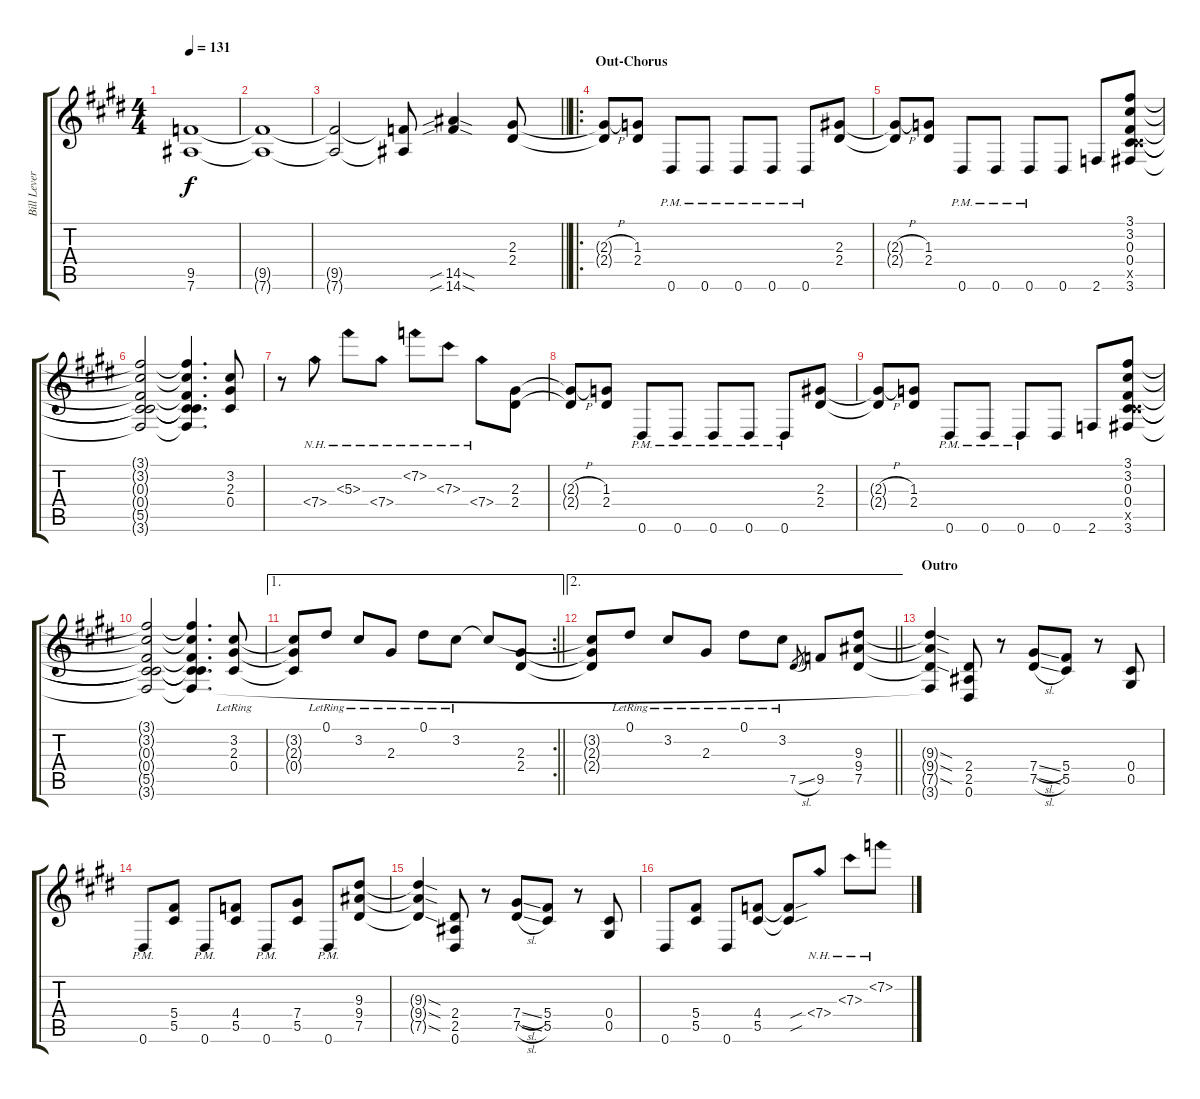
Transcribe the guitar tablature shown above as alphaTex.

\track ("Bill Leverty Dist. Rhy Right" "Bill Lever") {instrument overdrivenguitar}
\staff {score tabs}
\tuning (Eb4 Bb3 Gb3 Db3 Ab2 Eb2) {hide}
\ts (4 4)
\tempo 131
\clef g2
\ks e
(9.5{t} 7.6{t}).1{dy f} |
(9.5{t} 7.6{t}).1 |
\barLineRight lightlight
(9.5{t} 7.6{t}).2 (9.5{t} 7.6{t}).8 (14.5{sib sod} 14.6{sib sod}).4 (2.3 2.4).8 |
\ro
\section ("" "Out-Chorus")
(2.3{h t} 2.4{t}).8 (1.3 2.4).8 0.6{pm}.8 0.6{pm}.8 0.6{pm}.8 0.6{pm}.8 0.6{pm}.8 (2.3 2.4).8 |
(2.3{h t} 2.4{t}).8 (1.3 2.4).8 0.6{pm}.8 0.6{pm}.8 0.6{pm}.8 0.6.8 2.6.8 (3.1 3.2 0.3 0.4 5.5{x} 3.6).8 |
(3.1{t} 3.2{t} 0.3{t} 0.4{t} 5.5{t} 3.6{t}).2 (3.1{t} 3.2{t} 0.3{t} 0.4{t} 5.5{t} 3.6{t}).4{d} (3.2 2.3 0.4).8 |
r.8 7.4{nh}.8 5.3{nh}.8 7.4{nh}.8 7.2{nh}.8 7.3{nh}.8 7.4{nh}.8 (2.3 2.4).8 |
(2.3{h t} 2.4{t}).8 (1.3 2.4).8 0.6{pm}.8 0.6{pm}.8 0.6{pm}.8 0.6{pm}.8 0.6{pm}.8 (2.3 2.4).8 |
(2.3{h t} 2.4{t}).8 (1.3 2.4).8 0.6{pm}.8 0.6{pm}.8 0.6{pm}.8 0.6.8 2.6.8 (3.1 3.2 0.3 0.4 5.5{x} 3.6).8 |
(3.1{t} 3.2{t} 0.3{t} 0.4{t} 5.5{t} 3.6{t}).2 (3.1{t} 3.2{t} 0.3{t} 0.4{t} 5.5{t} 3.6{t}).4{d} (3.2{lr} 2.3{lr} 0.4{lr}).8 |
\ae 1
\rc 2
\barLineRight lightlight
(3.2{t} 2.3{t} 0.4{t}).8 0.1{lr}.8 3.2{lr}.8 2.3{lr}.8 0.1{lr}.8 3.2{lr}.8 3.2{t}.8 (2.3 2.4).8 |
\ae 2
\barLineRight lightlight
(3.2{t} 2.3{t} 2.4{t}).8 0.1{lr}.8 3.2{lr}.8 2.3{lr}.8 0.1{lr}.8 3.2{lr}.8 7.5{sl}.8{gr} 9.5.8 (9.3 9.4 7.5).8 |
\section ("" "Outro")
(9.3{sod t} 9.4{sod t} 7.5{sod t} 3.6{t}).4 (2.4 2.5 0.6).8 r.8 (7.4{sl} 7.5{sl}).8 (5.4 5.5).8 r.8 (0.4 0.5).8 |
0.6{pm}.8 (5.4 5.5).8 0.6{pm}.8 (4.4 5.5).8 0.6{pm}.8 (7.4 5.5).8 0.6{pm}.8 (9.3 9.4 7.5).8 |
(9.3{sod t} 9.4{sod t} 7.5{sod t}).4 (2.4 2.5 0.6).8 r.8 (7.4{sl} 7.5{sl}).8 (5.4 5.5).8 r.8 (0.4 0.5).8 |
0.6.8 (5.4 5.5).8 0.6.8 (4.4 5.5).8 (4.4{sou t} 5.5{sou t}).8 7.4{nh}.8 7.3{nh}.8 7.2{nh}.8
